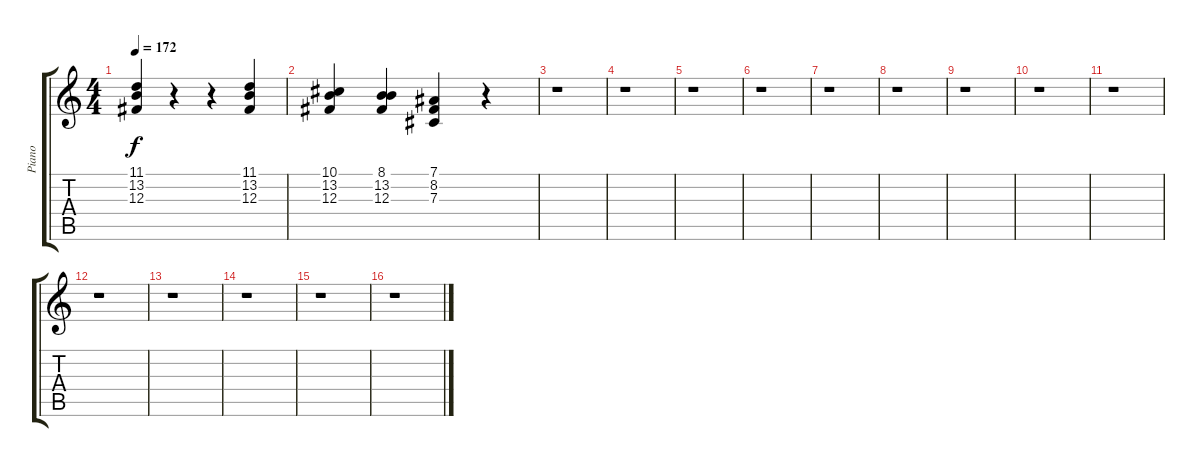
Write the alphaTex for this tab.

\track ("Piano" "Piano") {instrument brightacousticpiano}
\staff {score tabs}
\tuning (Eb4 Bb3 Gb3 Db3 Ab2 Eb2) {hide}
\ts (4 4)
\tempo 172
\clef g2
\ks c
(11.1 13.2 12.3).4{dy f} r.4 r.4 (11.1 13.2 12.3).4 |
(10.1 13.2 12.3).4 (8.1 13.2 12.3).4 (7.1 8.2 7.3).4 r.4 |
r.1 |
r.1 |
r.1 |
r.1 |
r.1 |
r.1 |
r.1 |
r.1 |
r.1 |
r.1 |
r.1 |
r.1 |
r.1 |
r.1
